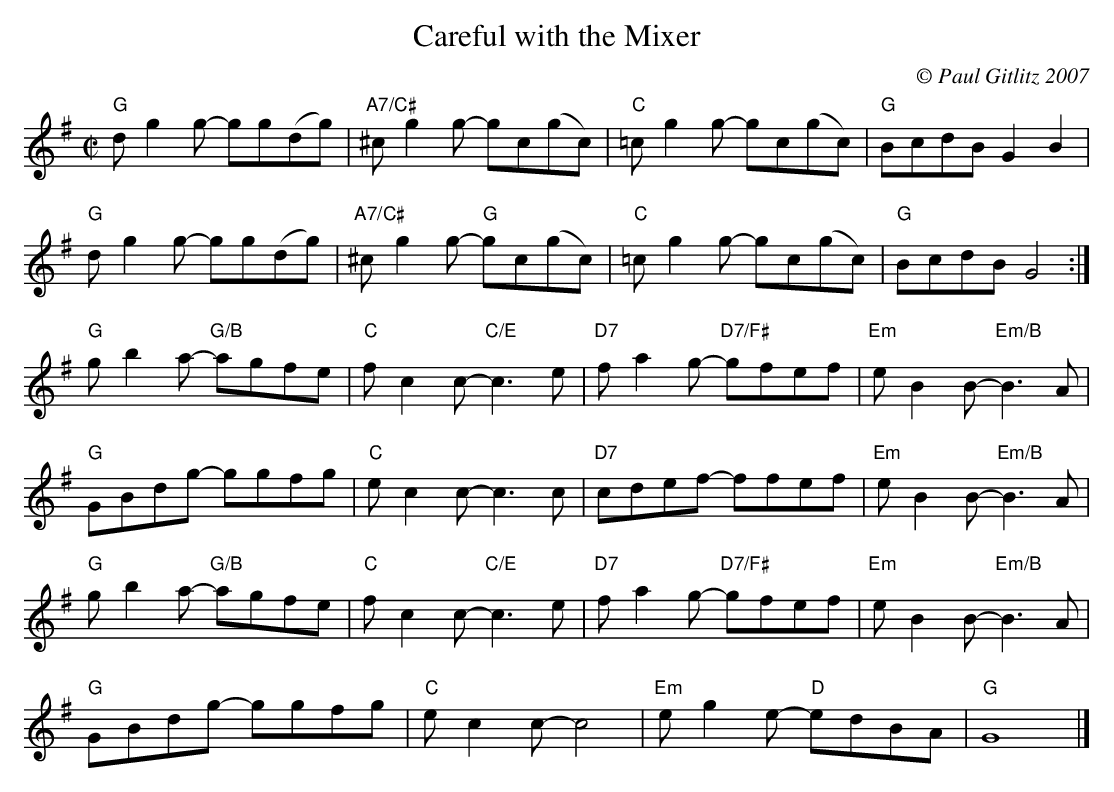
X:1
T:Careful with the Mixer
M:C|
C:© Paul Gitlitz 2007
K:G
"G"dg2g- gg(dg)|"A7/C#"^cg2g- gc(gc) |"C"=cg2g- gc(gc)|"G"BcdB G2B2|!
"G"dg2g- gg(dg)|"A7/C#"^cg2g- "G"gc(gc) |"C"=cg2g- gc(gc)|"G"BcdB G4:|!
"G"gb2a- "G/B"agfe|"C"fc2c- "C/E"c3e|"D7"fa2g- "D7/F#"gfef|"Em"eB2B- "Em/B"B3A|!
"G"GBdg- ggfg|"C"ec2c- c3c|"D7"cdef- ffef|"Em"eB2B- "Em/B"B3A|!
"G"gb2a- "G/B"agfe|"C"fc2c- "C/E"c3e|"D7"fa2g- "D7/F#"gfef|"Em"eB2B- "Em/B"B3A|!
"G"GBdg- ggfg|"C"ec2c- c4|"Em"eg2e- "D"edBA|"G"G8|]
